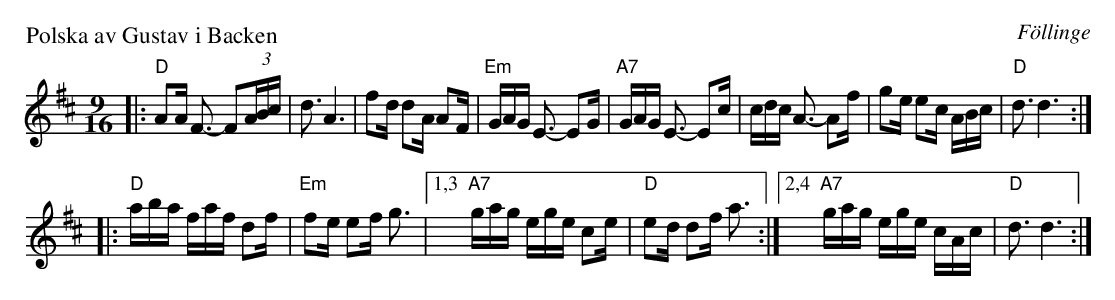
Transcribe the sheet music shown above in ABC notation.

X:1
P: Polska av Gustav i Backen
O: F\"ollinge
M: 9/16
L: 1/16
K: D
|: "D"A2A F3- F2(3ABc | d3 A6 | f2d d2A A2F | "Em"GAG E3- E2G \
| "A7"GAG E3- E2c | cdc A3- A2f | g2e e2c ABc | "D"d3 d6 :|
|: "D"aba faf d2f | "Em"f2e e2f g3 |1,3 "A7"gag ege c2e | "D"e2d d2f a3 \
                                  :|2,4 "A7"gag ege cAc | "D"d3 d6 :|
